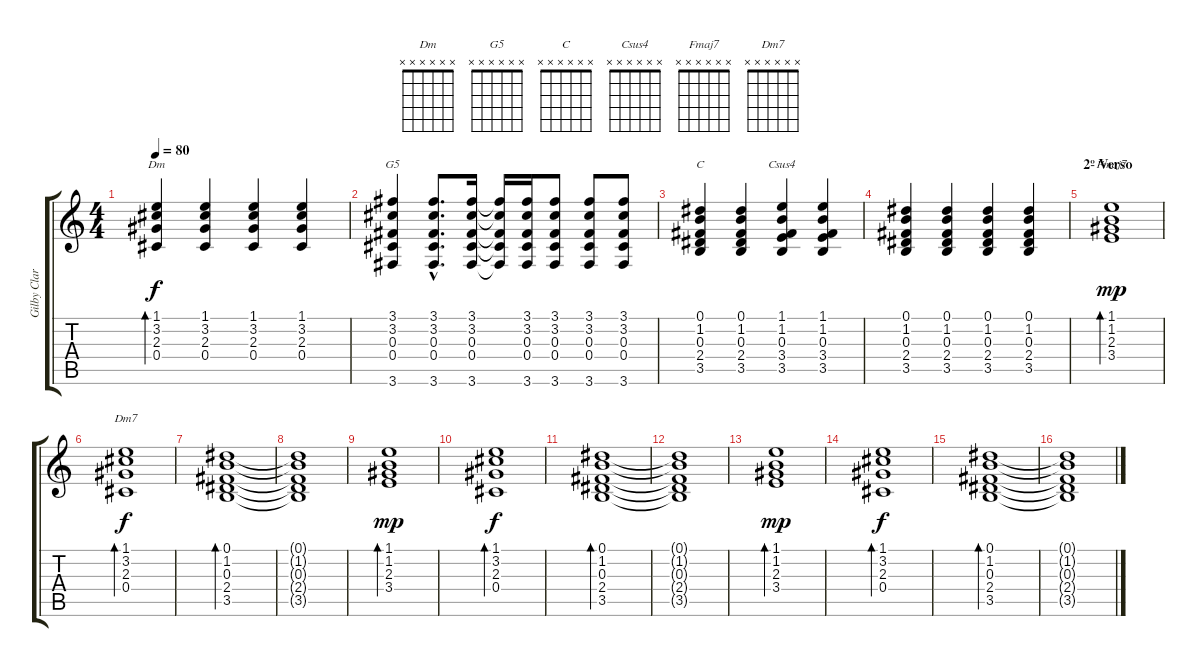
\track ("Gilby Clarke" "Gilby Clar") {instrument electricguitarjazz}
\staff {score tabs}
\tuning (Eb4 Bb3 Gb3 Db3 Ab2 Eb2) {hide}
\chord ("Dm" x x x x x x)
\chord ("G5" x x x x x x)
\chord ("C" x x x x x x)
\chord ("Csus4" x x x x x x)
\chord ("Fmaj7" x x x x x x)
\chord ("Dm7" x x x x x x)
\ts (4 4)
\tempo 80
\clef g2
\ks c
(1.1 3.2 2.3 0.4).4{bd 120 ch "Dm" dy f} (1.1 3.2 2.3 0.4).4 (1.1 3.2 2.3 0.4).4 (1.1 3.2 2.3 0.4).4 |
(3.1 3.2 0.3 0.4 3.6).4{ch "G5"} (3.1{hac} 3.2{hac} 0.3{hac} 0.4{hac} 3.6{hac}).8{d} (3.1 3.2 0.3 0.4 3.6).16 (3.1{t} 3.2{t} 0.3{t} 0.4{t} 3.6{t}).16 (3.1 3.2 0.3 0.4 3.6).16 (3.1 3.2 0.3 0.4 3.6).8 (3.1 3.2 0.3 0.4 3.6).8 (3.1 3.2 0.3 0.4 3.6).8 |
(0.1 1.2 0.3 2.4 3.5).4{ch "C"} (0.1 1.2 0.3 2.4 3.5).4 (1.1 1.2 0.3 3.4 3.5).4{ch "Csus4"} (1.1 1.2 0.3 3.4 3.5).4 |
(0.1 1.2 0.3 2.4 3.5).4 (0.1 1.2 0.3 2.4 3.5).4 (0.1 1.2 0.3 2.4 3.5).4 (0.1 1.2 0.3 2.4 3.5).4 |
\section ("" "2º Verso")
(1.1 1.2 2.3 3.4).1{bd 120 ch "Fmaj7" dy mp} |
(1.1 3.2 2.3 0.4).1{bd 120 ch "Dm7" dy f} |
(0.1 1.2 0.3 2.4 3.5).1{bd 120} |
(0.1{t} 1.2{t} 0.3{t} 2.4{t} 3.5{t}).1 |
(1.1 1.2 2.3 3.4).1{bd 120 dy mp} |
(1.1 3.2 2.3 0.4).1{bd 120 dy f} |
(0.1 1.2 0.3 2.4 3.5).1{bd 120} |
(0.1{t} 1.2{t} 0.3{t} 2.4{t} 3.5{t}).1 |
(1.1 1.2 2.3 3.4).1{bd 120 dy mp} |
(1.1 3.2 2.3 0.4).1{bd 120 dy f} |
(0.1 1.2 0.3 2.4 3.5).1{bd 120} |
(0.1{t} 1.2{t} 0.3{t} 2.4{t} 3.5{t}).1
